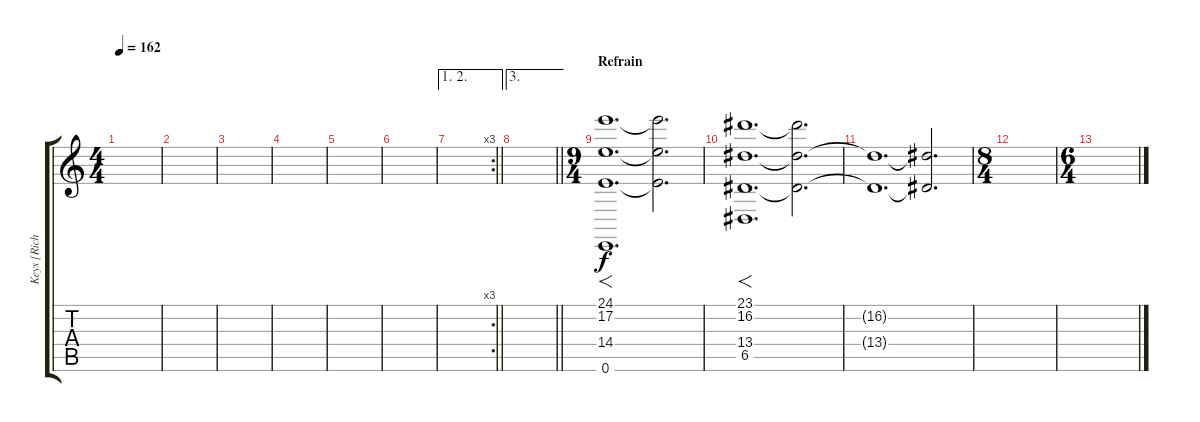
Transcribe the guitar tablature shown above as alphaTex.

\track ("Keys [Richard Barbieri]" "Keys [Rich") {instrument pad3polysynth}
\staff {score tabs}
\tuning (E4 B3 G3 D3 A2 E2) {hide}
\ts (4 4)
\tempo 162
\clef g2
\ks c
|
|
|
|
|
|
\ae (1 2)
\rc 3
\barLineRight lightlight
|
\ae 3
\barLineRight lightlight
|
\ts (9 4)
\section ("" "Refrain")
(24.1 17.2 14.4 0.6).1{f d} (24.1{t} 17.2{t} 14.4{t}).2{d} |
(23.1 16.2 13.4 6.5).1{f d} (23.1{t} 16.2{t} 13.4{t}).2{d} |
(16.2{t} 13.4{t}).1{d} (16.2{t} 13.4{t}).2{d} |
\ts (8 4)
|
\ts (6 4)
